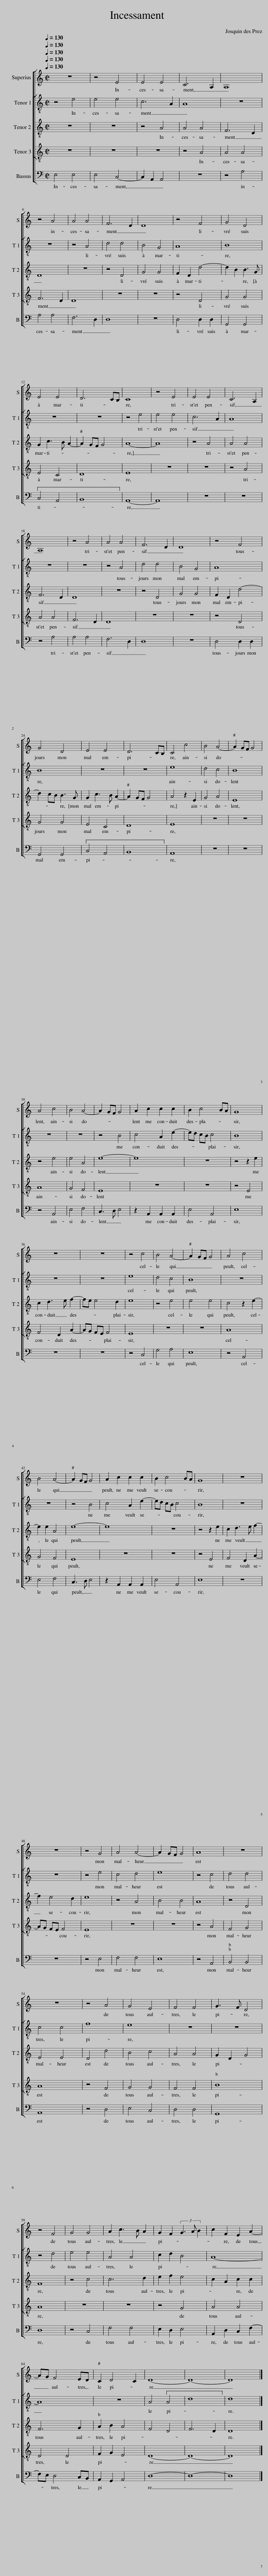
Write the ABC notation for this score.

X:1
%%score [ 1 [ 2 3 4 ] 5 ]
L:1/8
Q:1/4=130
M:2/2
I:linebreak $
K:C
V:1 treble
V:2 treble-8
V:3 treble-8
V:4 treble-8
V:5 bass
V:1
 z8 | z4 E4 | E4 E4 | C6 A,2 | A,8 |$ %5
 z4 A4 | A4 A4 | F6 D2 | D8 | z4 F4 | %10
 G4 D4 |$ E4 E4 | D6 CB, | C8 | z4 E4 | %15
 E4 E4 | C6 A,2 |$ A,8 | z4 A4 | A4 A4 | %20
 F6 D2 | D8 | z4 F4 |$ G4 D4 | E4 E4 | %25
 D6 CB, | C4 c4 | B4 A4- | A2 GF G4 |$ A4 c4 | %30
 B4 A4- | A2 GF G4 | A2 c2 c2 c2 | B2 c4 BA | G8 |$ %35
 z8 | z8 | z4 c4 | B4 A4- | A2 GF G4 | %40
 A4 c4 |$ B4 A4- | A2 GF G4 | A2 c2 c2 c2 | B2 c4 BA | %45
 G8 | z8 |$ z8 | z4 G4 | A4 A4- | %50
 A2 GF G4 | A8 | z8 |$ z8 | z4 A4 | %55
 G4 E4 | F4 F4 | G3 F D4 |$ z4 F4 | G4 G4 | %60
 A2 c3 B A2 | G2 F2 (3G3 A B2 | c2 F2 E2 A2- |$ AG F4 ED | C2 D4 C2 | %65
 D8- | D8- | D8 |] %68
V:2
 z4 e4 | e4 e4 | c6 A2 | A8 | z8 |$ %5
 z8 | z4 A4 | d4 d4 | B4 G4 | A8 | %10
 B8 |$ z8 | z8 | z4 e4 | e4 e4 | %15
 c6 A2 | A8 |$ z8 | z8 | z4 A4 | %20
 d4 d4 | B4 G4 | A8 |$ B8 | z8 | %25
 z8 | e8 | d4 c4 | B8 |$ z8 | %30
 z8 | z4 B4 | c4 A2 e2- | ed cB c4 | B8 |$ %35
 z8 | z8 | e8 | d4 c4 | B8 | %40
 z8 |$ z8 | z4 B4 | c4 A2 e2- | ed cB c4 | %45
 B8 | z8 |$ z8 | z4 e4 | c4 d4 | %50
 e8 | z4 c4 | d4 d4 |$ c4 c4 | f8 | %55
 e8 | z8 | z8 |$ z4 d4 | e4 e4 | %60
 A4 A4 | c2 d2 B4 | A8- |$ A8 | z8 | %65
 A4 A4 | d8 | d8 |] %68
V:3
 z8 | z8 | z4 A4 | A4 A4 | F6 D2 |$ %5
 D8 | z8 | z4 D4 | G4 G4 | F2 D2 d4- | %10
 d2 B2 B3 G |$ G2 c3 B A2- | A2 GF G4 | A8- | A8 | %15
 z4 A4 | A4 A4 |$ F6 D2 | D8 | z8 | %20
 z4 D4 | G4 G4 | F2 D2 d4- |$ d2 cB B3 G | G2 c3 B A2- | %25
 A2 GF G4 | A4 z2 E2 | G4 A4 | E8 |$ z4 e4 | %30
 e4 A4 | e8- | e8 | z8 | z4 z2 e2 |$ %35
 c2 d3 e f2- | fe e4 d2 | e8 | z4 e4 | e4 e4 | %40
 c4 z2 e2- |$ e2 e2 A4 | e8- | e8 | z8 | %45
 z4 z2 e2 | c2 d3 e f2- |$ f2 e4 d2 | e8 | z4 A4 | %50
 B4 B4 | A8 | z4 D4 |$ E4 E4 | D4 d4 | %55
 B4 c4 | A4 A4 | G2 D2 G4 |$ F8 | z4 c4 | %60
 c6 d2 | e2 f2 e4 | c2 A2 c2 c2 |$ F6 G2 | A2 B2 A4 | %65
 F4 D4 | F6 D2 | D8 |] %68
V:4
 z8 | z8 | z8 | z4 A4 | A4 A4 |$ %5
 F6 D2 | D8 | z8 | z8 | z4 D4 | %10
 G4 G4 |$ E4 C4 | D8 | E8 | z8 | %15
 z8 | z4 A4 |$ A4 A4 | F6 D2 | D8 | %20
 z8 | z8 | z4 D4 |$ G4 G4 | E4 C4 | %25
 D8 | E8 | z8 | z8 |$ A8 | %30
 G4 F4 | E8 | z8 | z8 | z4 E4 |$ %35
 F4 D2 A2- | AG FE F4 | E8 | z8 | z8 | %40
 A8 |$ G4 F4 | E8 | z8 | z8 | %45
 z4 E4 | F4 D2 A2- |$ AG FE F4 | E8 | z8 | %50
 z8 | z4 A4 | F4 G4 |$ A8 | z4 F4 | %55
 G4 G4 | F4 F4 | B8 |$ A8 | z8 | %60
 z8 | z4 G4 | A4 A4 |$ D4 D4 | F2 G2 E4 | %65
 D8- | D8- | D8 |] %68
V:5
 E,4 E,4 | E,4 C,4- | C,2 A,,2 A,,4 | z8 | z4 A,4 |$ %5
 A,4 A,4 | F,6 D,2 | D,8 | z8 | D,4 D,2 D,2 | %10
 G,,4 G,,4 |$ C,4 A,,4 | B,,8 | A,,8- | A,,8 | %15
 z8 | z8 |$ z4 A,4 | A,4 A,4 | F,6 D,2 | %20
 D,8 | z8 | D,4 D,2 D,2 |$ G,,4 G,,4 | C,4 A,,4 | %25
 B,,8 | A,,8 | z8 | z8 |$ z4 A,,4 | %30
 E,4 F,4 | C,3 D, E,4 | z2 A,,2 A,,2 A,,2 | E,4 A,,4 | E,8 |$ %35
 z8 | z8 | z4 C,4 | G,4 A,4 | E,8 | %40
 z4 A,,4 |$ E,4 F,4 | C,3 D, E,4 | z2 A,,2 A,,2 A,,2 | E,4 A,,4 | %45
 E,8 | z8 |$ z8 | z4 E,4 | F,4 F,4 | %50
 E,8 | z4 A,,4 | B,,4 B,,4 |$ A,,8 | z4 D,4 | %55
 E,4 C,4 | D,4 D,4 | G,,8 |$ D,8 | z4 C,4 | %60
 F,4 F,4 | E,2 D,2 E,4 | A,,2 D,2 C,2 F,2- |$ F,E, D,4 C,B,, | A,,2 G,,2 A,,4 | %65
 D,8- | D,8- | D,8 |] %68
